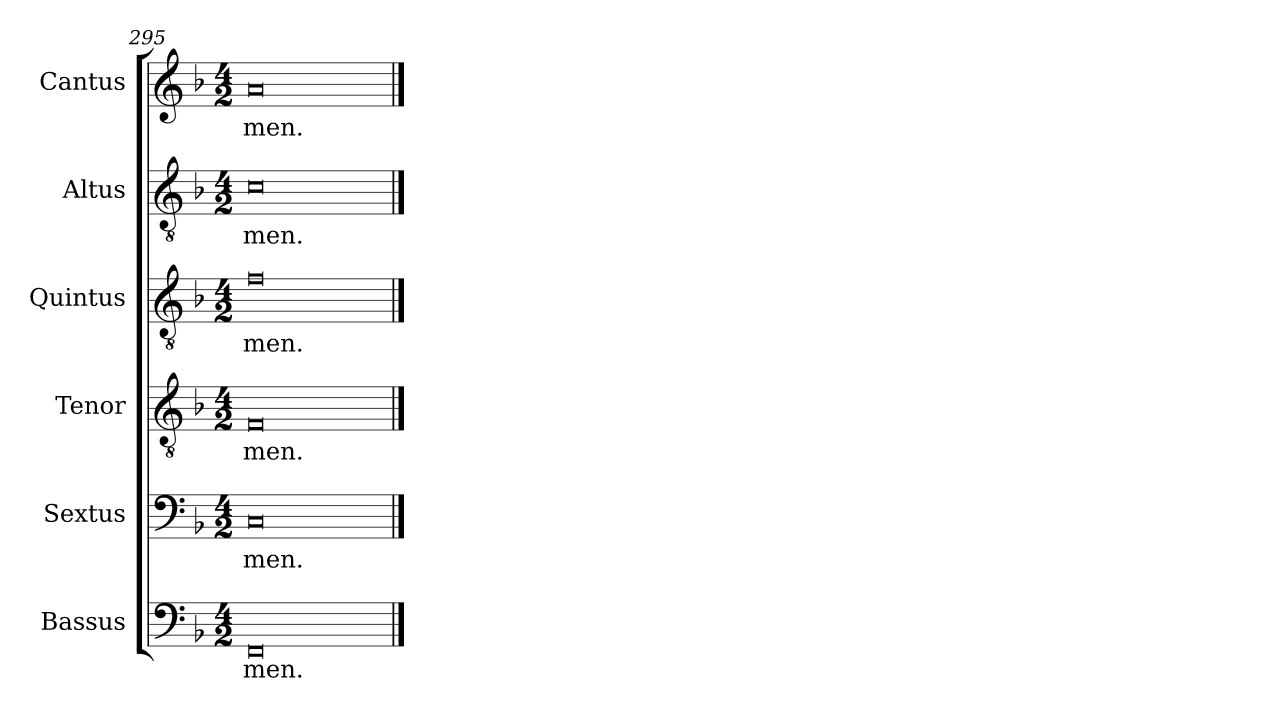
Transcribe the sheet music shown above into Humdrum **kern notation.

**kern	**text	**kern	**text	**kern	**text	**kern	**text	**kern	**text	**kern	**text
*part6	*part6	*part5	*part5	*part4	*part4	*part3	*part3	*part2	*part2	*part1	*part1
*staff6	*staff6	*staff5	*staff5	*staff4	*staff4	*staff3	*staff3	*staff2	*staff2	*staff1	*staff1
*I"Bassus	*	*I"Sextus	*	*I"Tenor	*	*I"Quintus	*	*I"Altus	*	*I"Cantus	*
*I'B.	*	*I'S.	*	*I'T.	*	*I'Q.	*	*I'A.	*	*I'C.	*
*clefF4	*	*clefF4	*	*clefGv2	*	*clefGv2	*	*clefGv2	*	*clefG2	*
*k[b-]	*	*k[b-]	*	*k[b-]	*	*k[b-]	*	*k[b-]	*	*k[b-]	*
*F:	*	*F:	*	*F:	*	*F:	*	*F:	*	*F:	*
*M4/2	*	*M4/2	*	*M4/2	*	*M4/2	*	*M4/2	*	*M4/2	*
=295	=295	=295	=295	=295	=295	=295	=295	=295	=295	=295	=295
0FF	-men.	0C	-men.	0F	-men.	0f	-men.	0c	-men.	0a	-men.
==	==	==	==	==	==	==	==	==	==	==	==
*-	*-	*-	*-	*-	*-	*-	*-	*-	*-	*-	*-
